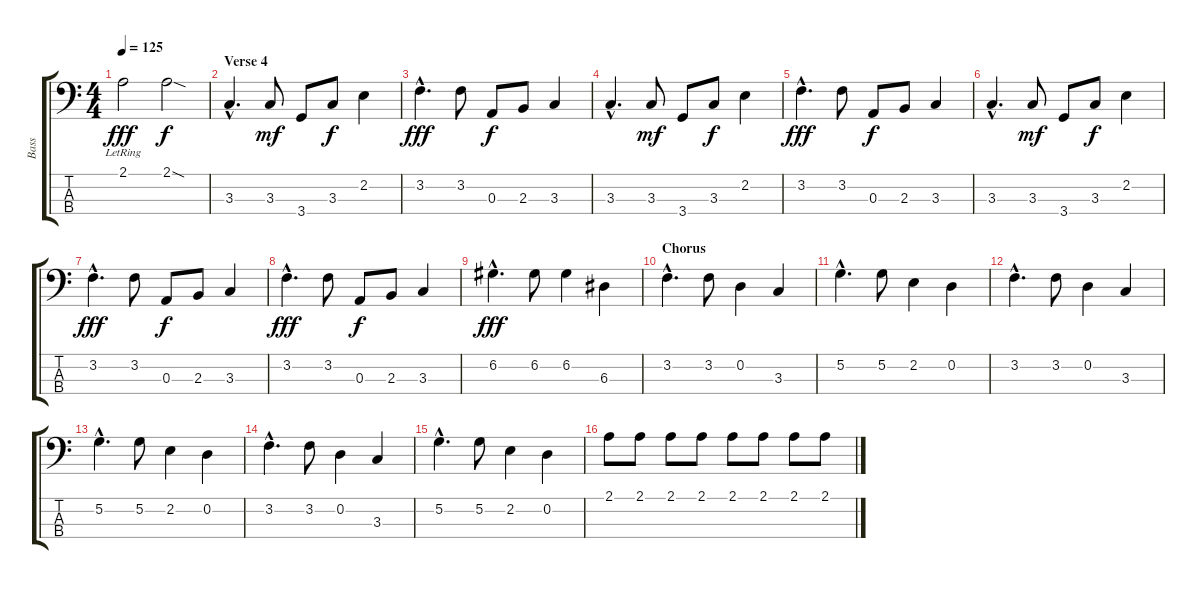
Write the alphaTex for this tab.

\track ("Bass" "Bass") {instrument electricbassfinger}
\staff {score tabs}
\tuning (G2 D2 A1 E1) {hide}
\ts (4 4)
\tempo 125
\clef f4
\ks c
2.1{lr}.2{dy fff} 2.1{sod}.2{dy f} |
\section ("" "Verse 4")
3.3{hac}.4{d} 3.3.8{dy mf} 3.4.8 3.3.8{dy f} 2.2.4 |
3.2{hac}.4{d dy fff} 3.2.8 0.3.8{dy f} 2.3.8 3.3.4 |
3.3{hac}.4{d} 3.3.8{dy mf} 3.4.8 3.3.8{dy f} 2.2.4 |
3.2{hac}.4{d dy fff} 3.2.8 0.3.8{dy f} 2.3.8 3.3.4 |
3.3{hac}.4{d} 3.3.8{dy mf} 3.4.8 3.3.8{dy f} 2.2.4 |
3.2{hac}.4{d dy fff} 3.2.8 0.3.8{dy f} 2.3.8 3.3.4 |
3.2{hac}.4{d dy fff} 3.2.8 0.3.8{dy f} 2.3.8 3.3.4 |
6.2{hac}.4{d dy fff} 6.2.8 6.2.4 6.3.4 |
\section ("" "Chorus")
3.2{hac}.4{d} 3.2.8 0.2.4 3.3.4 |
5.2{hac}.4{d} 5.2.8 2.2.4 0.2.4 |
3.2{hac}.4{d} 3.2.8 0.2.4 3.3.4 |
5.2{hac}.4{d} 5.2.8 2.2.4 0.2.4 |
3.2{hac}.4{d} 3.2.8 0.2.4 3.3.4 |
5.2{hac}.4{d} 5.2.8 2.2.4 0.2.4 |
2.1.8 2.1.8 2.1.8 2.1.8 2.1.8 2.1.8 2.1.8 2.1.8
